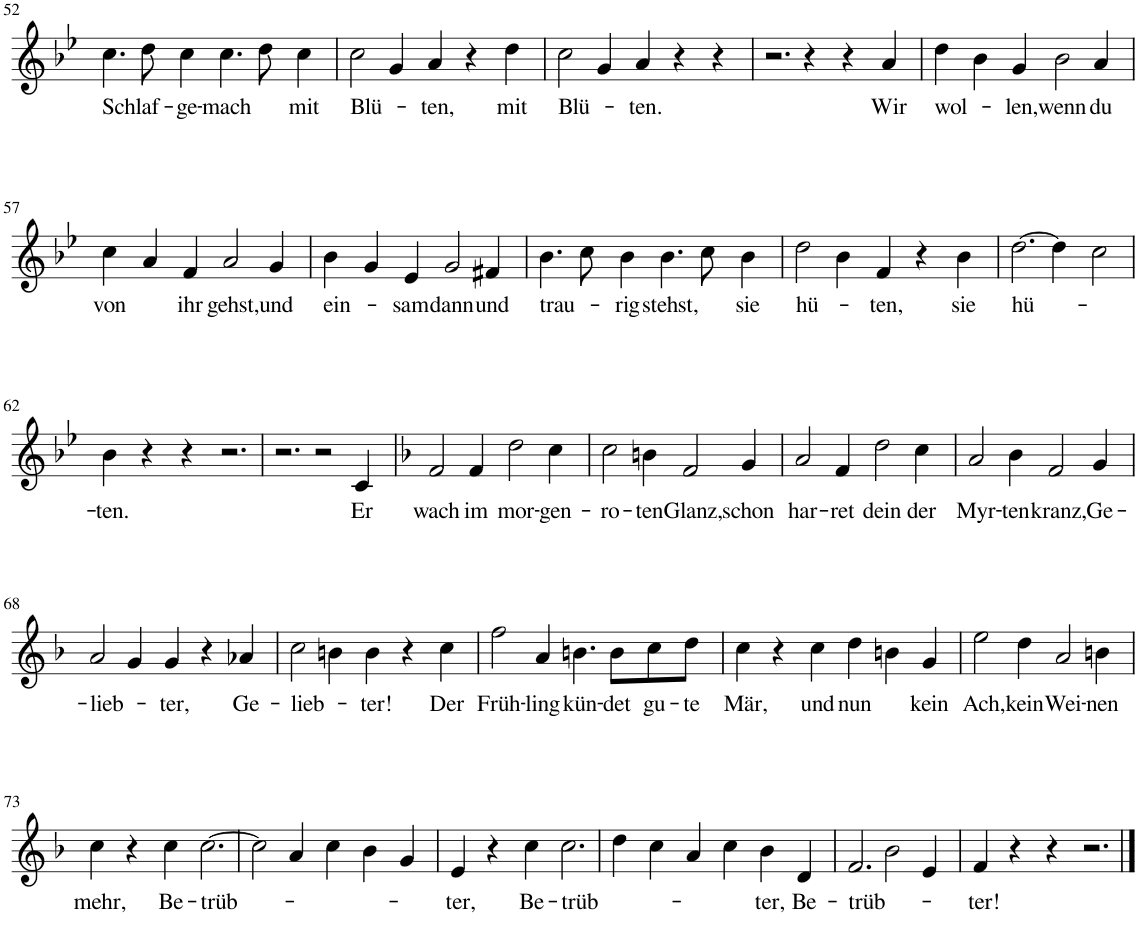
**kern	**text
*part1	*part1
*staff1	*staff1
*I"Piano	*
*I'Pno	*
!!LO:PB:g=z
*clefG2	*
*k[b-e-]	*
*M6/4	*
=52	=52
!	!LO:LY:b
4.cc\	Schlaf-
8dd\	.
!	!LO:LY:b
4cc\	ge-
!	!LO:LY:b
4.cc\	-mach
8dd\	.
!	!LO:LY:b
4cc\	mit
=53	=53
!	!LO:LY:b
2cc\	Blü-
4g/	.
!	!LO:LY:b
4a/	-ten,
4r	.
!	!LO:LY:b
4dd\	mit
=54	=54
!	!LO:LY:b
2cc\	Blü-
4g/	.
!	!LO:LY:b
4a/	-ten.
4r	.
4r	.
=55	=55
2.r	.
4r	.
4r	.
!	!LO:LY:b
4a/	Wir
=56	=56
!	!LO:LY:b
4dd\	wol-
4b-\	.
!	!LO:LY:b
4g/	-len,
!	!LO:LY:b
2b-\	wenn
!	!LO:LY:b
4a/	du
!!LO:LB:g=z
=57	=57
!	!LO:LY:b
4cc\	von
4a/	.
!	!LO:LY:b
4f/	ihr
!	!LO:LY:b
2a/	gehst,
!	!LO:LY:b
4g/	und
=58	=58
!	!LO:LY:b
4b-\	ein-
4g/	.
!	!LO:LY:b
4e-/	-sam
!	!LO:LY:b
2g/	dann
!	!LO:LY:b
4f#X/	und
=59	=59
!	!LO:LY:b
4.b-\	trau-
8cc\	.
!	!LO:LY:b
4b-\	-rig
!	!LO:LY:b
4.b-\	stehst,
8cc\	.
!	!LO:LY:b
4b-\	sie
=60	=60
!	!LO:LY:b
2dd\	hü-
4b-\	.
!	!LO:LY:b
4f/	-ten,
4r	.
!	!LO:LY:b
4b-\	sie
=61	=61
!	!LO:LY:b
[2.dd\	hü-
4dd\]	.
2cc\	.
!!LO:LB:g=z
=62	=62
!	!LO:LY:b
4b-\	-ten.
4r	.
4r	.
2.r	.
=63	=63
2.r	.
2r	.
!	!LO:LY:b
4c/	Er
=64	=64
*k[b-]	*
!	!LO:LY:b
2f/	wach
!	!LO:LY:b
4f/	im
!	!LO:LY:b
2dd\	mor-
!	!LO:LY:b
4cc\	-gen-
=65	=65
!	!LO:LY:b
2cc\	-ro-
!	!LO:LY:b
4bn\	-ten
!	!LO:LY:b
2f/	Glanz,
!	!LO:LY:b
4g/	schon
=66	=66
!	!LO:LY:b
2a/	har-
!	!LO:LY:b
4f/	-ret
!	!LO:LY:b
2dd\	dein
!	!LO:LY:b
4cc\	der
=67	=67
!	!LO:LY:b
2a/	Myr-
!	!LO:LY:b
4b-\	-ten
!	!LO:LY:b
2f/	kranz,
!	!LO:LY:b
4g/	Ge-
!!LO:LB:g=z
=68	=68
!	!LO:LY:b
2a/	-lieb-
4g/	.
!	!LO:LY:b
4g/	-ter,
4r	.
!	!LO:LY:b
4a-X/	Ge-
=69	=69
!	!LO:LY:b
2cc\	-lieb-
4bn\	.
!	!LO:LY:b
4b\	-ter!
4r	.
!	!LO:LY:b
4cc\	Der
=70	=70
!	!LO:LY:b
2ff\	Früh-
!	!LO:LY:b
4a/	-ling
!	!LO:LY:b
4.bn\	kün-
!	!LO:LY:b
8b\L	-det
!	!LO:LY:b
8cc\	gu-
!	!LO:LY:b
8dd\J	-te
=71	=71
!	!LO:LY:b
4cc\	Mär,
4r	.
!	!LO:LY:b
4cc\	und
!	!LO:LY:b
4dd\	nun
4bn\	.
!	!LO:LY:b
4g/	kein
=72	=72
!	!LO:LY:b
2ee\	Ach,
!	!LO:LY:b
4dd\	kein
!	!LO:LY:b
2a/	Wei-
!	!LO:LY:b
4bn\	-nen
!!LO:LB:g=z
=73	=73
!	!LO:LY:b
4cc\	mehr,
4r	.
!	!LO:LY:b
4cc\	Be-
!	!LO:LY:b
[2.cc\	-trüb-
=74	=74
2cc\]	.
4a/	.
4cc\	.
4b-\	.
4g/	.
=75	=75
!	!LO:LY:b
4e/	ter,
4r	.
!	!LO:LY:b
4cc\	Be-
!	!LO:LY:b
2.cc\	-trüb-
=76	=76
4dd\	.
4cc\	.
4a/	.
4cc\	.
!	!LO:LY:b
4b-\	-ter,
!	!LO:LY:b
4d/	Be-
=77	=77
!	!LO:LY:b
2.f/	-trüb-
2b-\	.
4e/	.
=78	=78
!	!LO:LY:b
4f/	-ter!
4r	.
4r	.
2.r	.
==	==
*-	*-
